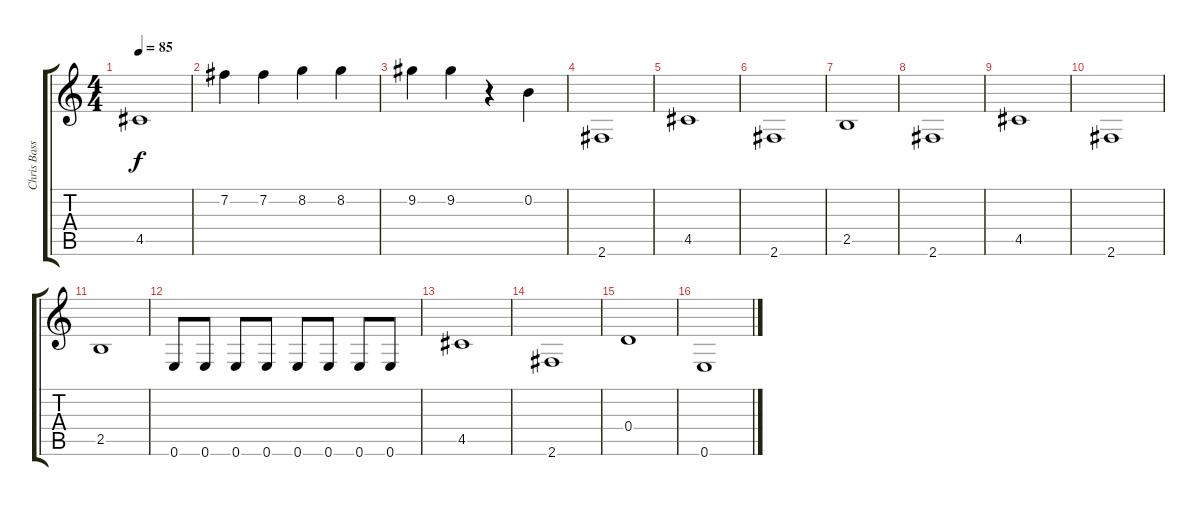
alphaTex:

\track ("Chris Bass" "Chris Bass") {instrument electricbassfinger}
\staff {score tabs}
\tuning (E4 B3 G3 D3 A2 E2) {hide}
\ts (4 4)
\tempo 85
\clef g2
\ks c
4.5.1{dy f} |
7.2.4 7.2.4 8.2.4 8.2.4 |
9.2.4 9.2.4 r.4 0.2.4 |
2.6.1 |
4.5.1 |
2.6.1 |
2.5.1 |
2.6.1 |
4.5.1 |
2.6.1 |
2.5.1 |
0.6.8 0.6.8 0.6.8 0.6.8 0.6.8 0.6.8 0.6.8 0.6.8 |
4.5.1 |
2.6.1 |
0.4.1 |
0.6.1
